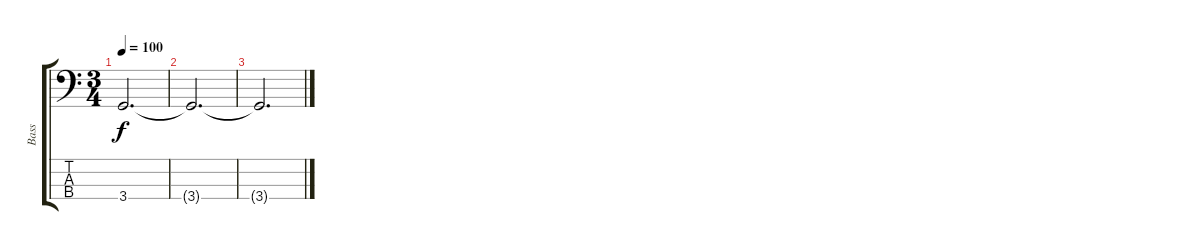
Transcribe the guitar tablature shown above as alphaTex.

\track ("Bass" "Bass") {instrument electricbasspick}
\staff {score tabs}
\tuning (G2 D2 A1 E1) {hide}
\ts (3 4)
\tempo 100
\clef f4
\ks c
3.4.2{d dy f} |
3.4{t}.2{d} |
3.4{t}.2{d}
